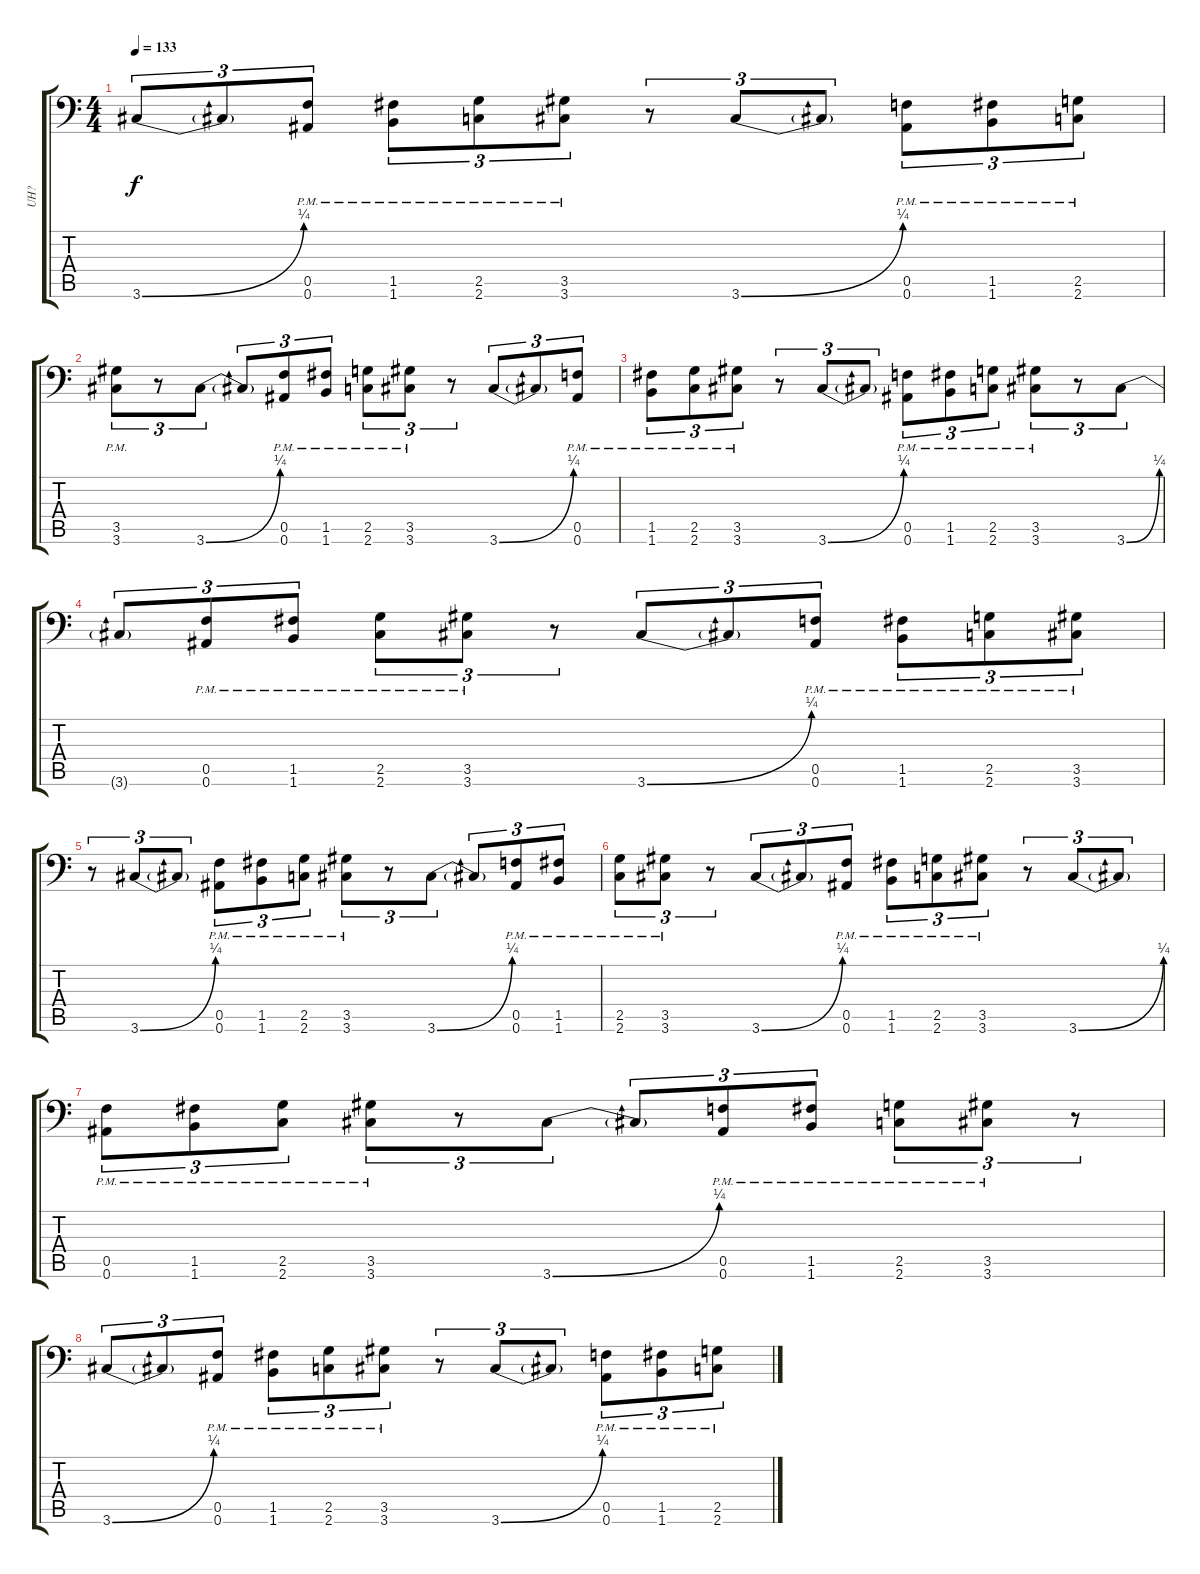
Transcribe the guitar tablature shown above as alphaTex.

\track ("UH?" "UH?") {instrument overdrivenguitar}
\staff {score tabs}
\tuning (C4 G3 Eb3 Bb2 F2 Bb1) {hide}
\ts (4 4)
\tempo 133
\clef f4
\ks c
3.6{be (bend 0 0 60 1)}.8{tu (3 2) dy f} 3.6{t}.8{tu (3 2)} (0.5{pm} 0.6{pm}).8{tu (3 2)} (1.5{pm} 1.6{pm}).8{tu (3 2)} (2.5{pm} 2.6{pm}).8{tu (3 2)} (3.5{pm} 3.6{pm}).8{tu (3 2)} r.8{tu (3 2)} 3.6{be (bend 0 0 60 1)}.8{tu (3 2)} 3.6{t}.8{tu (3 2)} (0.5{pm} 0.6{pm}).8{tu (3 2)} (1.5{pm} 1.6{pm}).8{tu (3 2)} (2.5{pm} 2.6{pm}).8{tu (3 2)} |
(3.5{pm} 3.6{pm}).8{tu (3 2)} r.8{tu (3 2)} 3.6{be (bend 0 0 60 1)}.8{tu (3 2)} 3.6{t}.8{tu (3 2)} (0.5{pm} 0.6{pm}).8{tu (3 2)} (1.5{pm} 1.6{pm}).8{tu (3 2)} (2.5{pm} 2.6{pm}).8{tu (3 2)} (3.5{pm} 3.6{pm}).8{tu (3 2)} r.8{tu (3 2)} 3.6{be (bend 0 0 60 1)}.8{tu (3 2)} 3.6{t}.8{tu (3 2)} (0.5{pm} 0.6{pm}).8{tu (3 2)} |
(1.5{pm} 1.6{pm}).8{tu (3 2)} (2.5{pm} 2.6{pm}).8{tu (3 2)} (3.5{pm} 3.6{pm}).8{tu (3 2)} r.8{tu (3 2)} 3.6{be (bend 0 0 60 1)}.8{tu (3 2)} 3.6{t}.8{tu (3 2)} (0.5{pm} 0.6{pm}).8{tu (3 2)} (1.5{pm} 1.6{pm}).8{tu (3 2)} (2.5{pm} 2.6{pm}).8{tu (3 2)} (3.5{pm} 3.6{pm}).8{tu (3 2)} r.8{tu (3 2)} 3.6{be (bend 0 0 60 1)}.8{tu (3 2)} |
3.6{t}.8{tu (3 2)} (0.5{pm} 0.6{pm}).8{tu (3 2)} (1.5{pm} 1.6{pm}).8{tu (3 2)} (2.5{pm} 2.6{pm}).8{tu (3 2)} (3.5{pm} 3.6{pm}).8{tu (3 2)} r.8{tu (3 2)} 3.6{be (bend 0 0 60 1)}.8{tu (3 2)} 3.6{t}.8{tu (3 2)} (0.5{pm} 0.6{pm}).8{tu (3 2)} (1.5{pm} 1.6{pm}).8{tu (3 2)} (2.5{pm} 2.6{pm}).8{tu (3 2)} (3.5{pm} 3.6{pm}).8{tu (3 2)} |
r.8{tu (3 2)} 3.6{be (bend 0 0 60 1)}.8{tu (3 2)} 3.6{t}.8{tu (3 2)} (0.5{pm} 0.6{pm}).8{tu (3 2)} (1.5{pm} 1.6{pm}).8{tu (3 2)} (2.5{pm} 2.6{pm}).8{tu (3 2)} (3.5{pm} 3.6{pm}).8{tu (3 2)} r.8{tu (3 2)} 3.6{be (bend 0 0 60 1)}.8{tu (3 2)} 3.6{t}.8{tu (3 2)} (0.5{pm} 0.6{pm}).8{tu (3 2)} (1.5{pm} 1.6{pm}).8{tu (3 2)} |
(2.5{pm} 2.6{pm}).8{tu (3 2)} (3.5{pm} 3.6{pm}).8{tu (3 2)} r.8{tu (3 2)} 3.6{be (bend 0 0 60 1)}.8{tu (3 2)} 3.6{t}.8{tu (3 2)} (0.5{pm} 0.6{pm}).8{tu (3 2)} (1.5{pm} 1.6{pm}).8{tu (3 2)} (2.5{pm} 2.6{pm}).8{tu (3 2)} (3.5{pm} 3.6{pm}).8{tu (3 2)} r.8{tu (3 2)} 3.6{be (bend 0 0 60 1)}.8{tu (3 2)} 3.6{t}.8{tu (3 2)} |
(0.5{pm} 0.6{pm}).8{tu (3 2)} (1.5{pm} 1.6{pm}).8{tu (3 2)} (2.5{pm} 2.6{pm}).8{tu (3 2)} (3.5{pm} 3.6{pm}).8{tu (3 2)} r.8{tu (3 2)} 3.6{be (bend 0 0 60 1)}.8{tu (3 2)} 3.6{t}.8{tu (3 2)} (0.5{pm} 0.6{pm}).8{tu (3 2)} (1.5{pm} 1.6{pm}).8{tu (3 2)} (2.5{pm} 2.6{pm}).8{tu (3 2)} (3.5{pm} 3.6{pm}).8{tu (3 2)} r.8{tu (3 2)} |
3.6{be (bend 0 0 60 1)}.8{tu (3 2)} 3.6{t}.8{tu (3 2)} (0.5{pm} 0.6{pm}).8{tu (3 2)} (1.5{pm} 1.6{pm}).8{tu (3 2)} (2.5{pm} 2.6{pm}).8{tu (3 2)} (3.5{pm} 3.6{pm}).8{tu (3 2)} r.8{tu (3 2)} 3.6{be (bend 0 0 60 1)}.8{tu (3 2)} 3.6{t}.8{tu (3 2)} (0.5{pm} 0.6{pm}).8{tu (3 2)} (1.5{pm} 1.6{pm}).8{tu (3 2)} (2.5{pm} 2.6{pm}).8{tu (3 2)}
